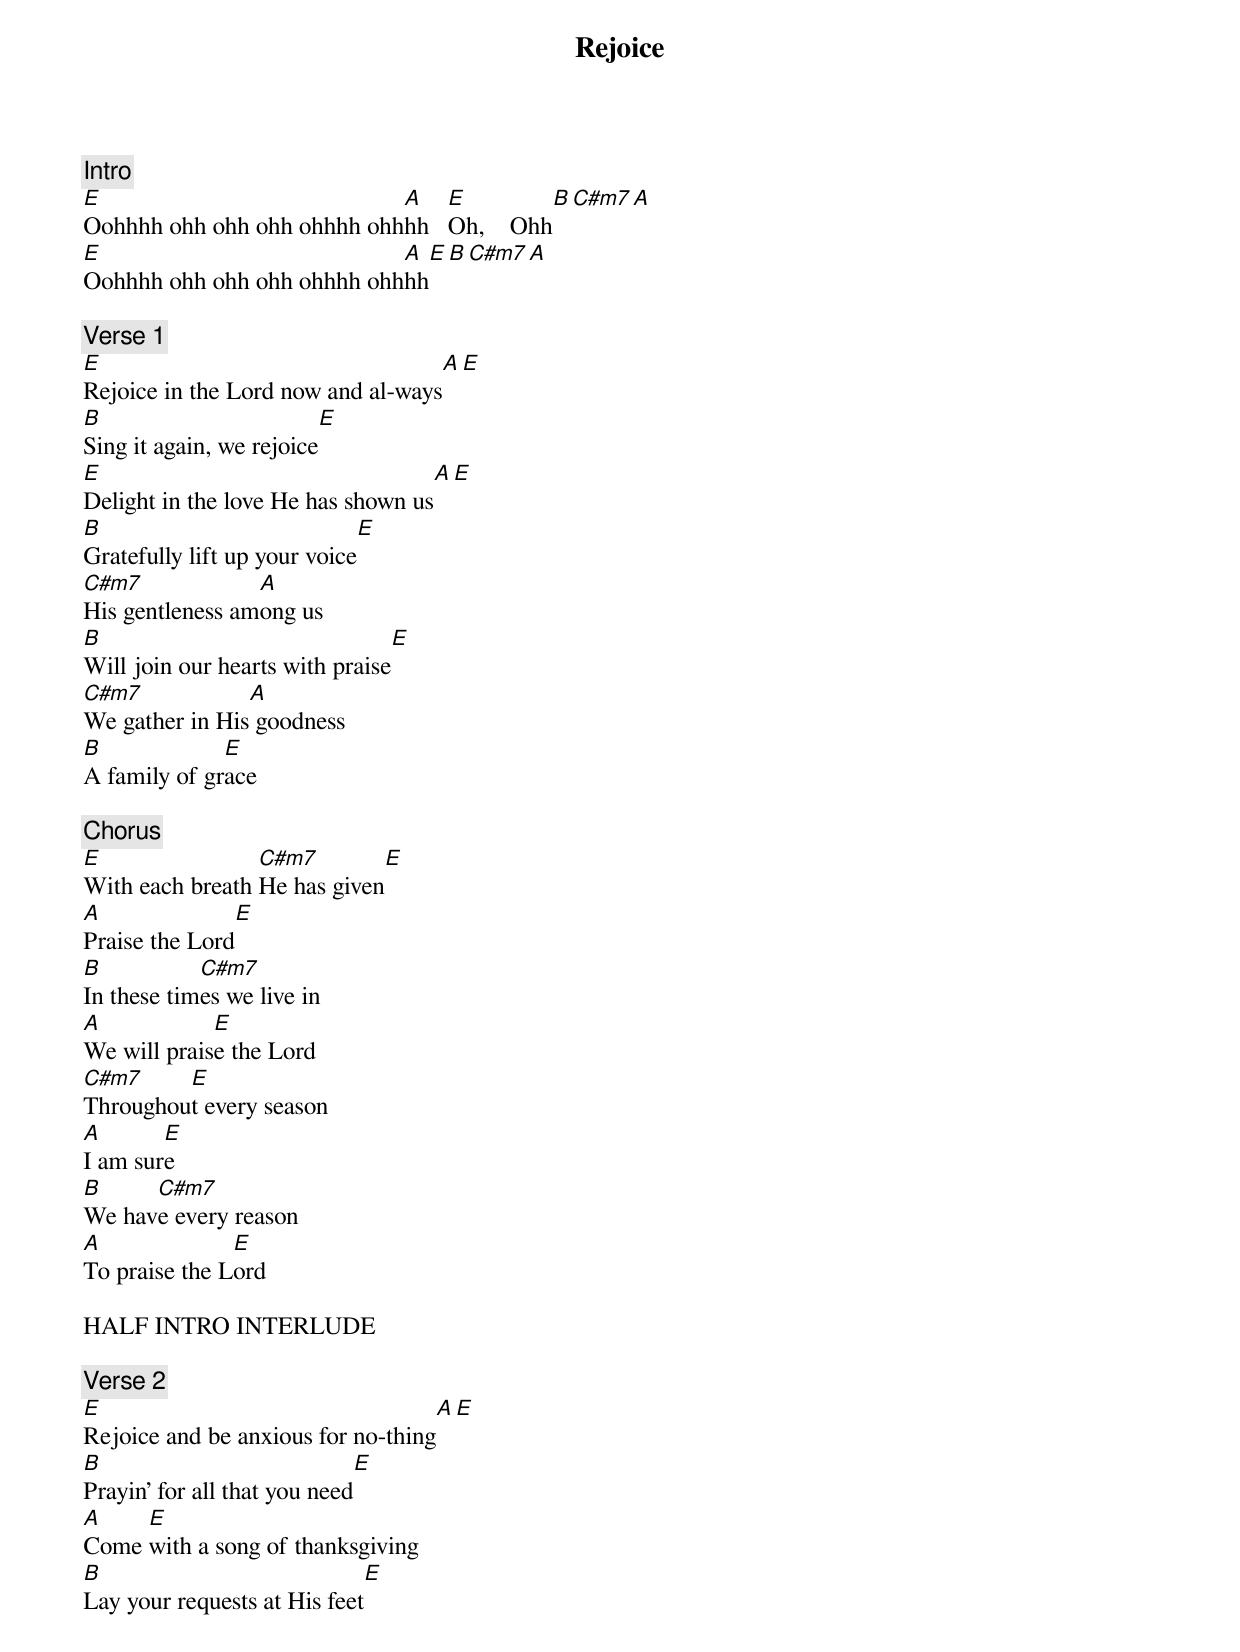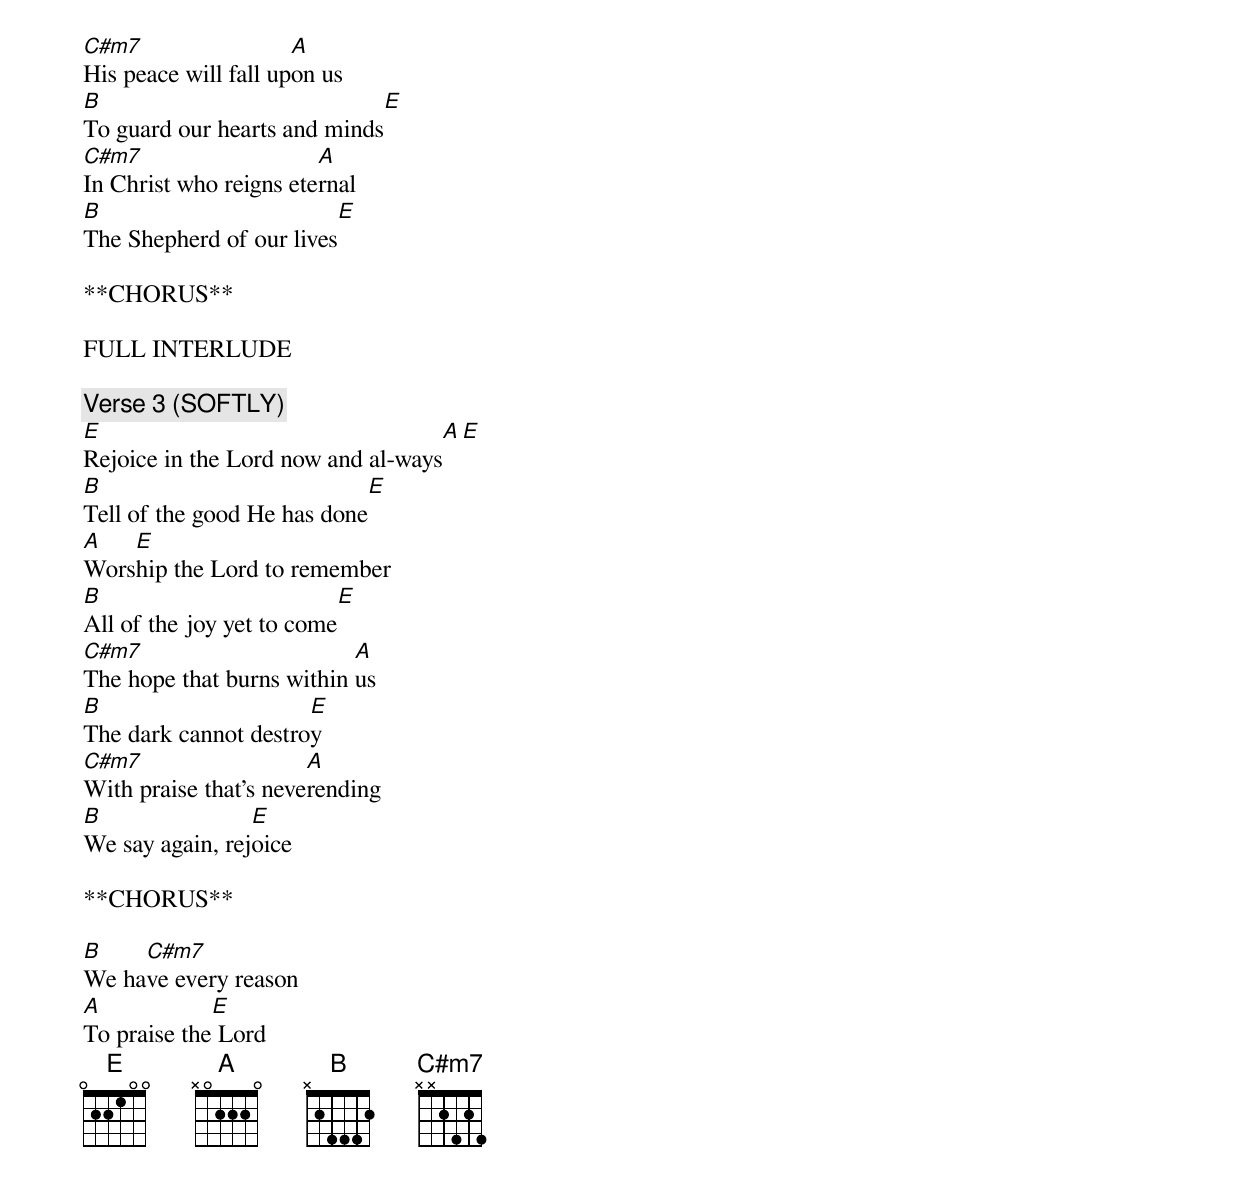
Rejoice

[Intro]
E                           A    E         B         C#m7  A
Oohhhh ohh ohh ohh ohhhh ohhhh   Oh,    Ohh
E                           A    E         B       C#m7  A
Oohhhh ohh ohh ohh ohhhh ohhhh

[Verse 1]
E                                       A   E
Rejoice in the Lord now and al-ways
B                             E
Sing it again, we rejoice
E                                         A     E
Delight in the love He has shown us
B                                  E
Gratefully lift up your voice
C#m7             A
His gentleness among us
B                               E
Will join our hearts with praise
C#m7            A
We gather in His goodness
B             E
A family of grace

[Chorus]
E                C#m7              E
With each breath He has given
A              E
Praise the Lord
B           C#m7
In these times we live in
A            E
We will praise the Lord
C#m7     E
Throughout every season
A       E
I am sure
B     C#m7
We have evеry reason
A              E
To praise the Lord

HALF INTRO INTERLUDE

[Verse 2]
E                                      A    E
Rеjoice and be anxious for no-thing
B                                    E
Prayin' for all that you need
A    E
Come with a song of thanksgiving
B                                       E
Lay your requests at His feet
C#m7                  A
His peace will fall upon us
B                               E
To guard our hearts and minds
C#m7                    A
In Christ who reigns eternal
B                         E
The Shepherd of our lives

**CHORUS**

FULL INTERLUDE

[Verse 3] (SOFTLY)
E                                        A  E
Rejoice in the Lord now and al-ways
B                                      E
Tell of the good He has done
A   E
Worship the Lord to remember
B                                E
All of the joy yet to come
C#m7                       A
The hope that burns within us
B                     E
The dark cannot destroy
C#m7                   A
With praise that's neverending
B                E
We say again, rejoice

**CHORUS**

B    C#m7
We have evеry reason
A            E
To praise the Lord
